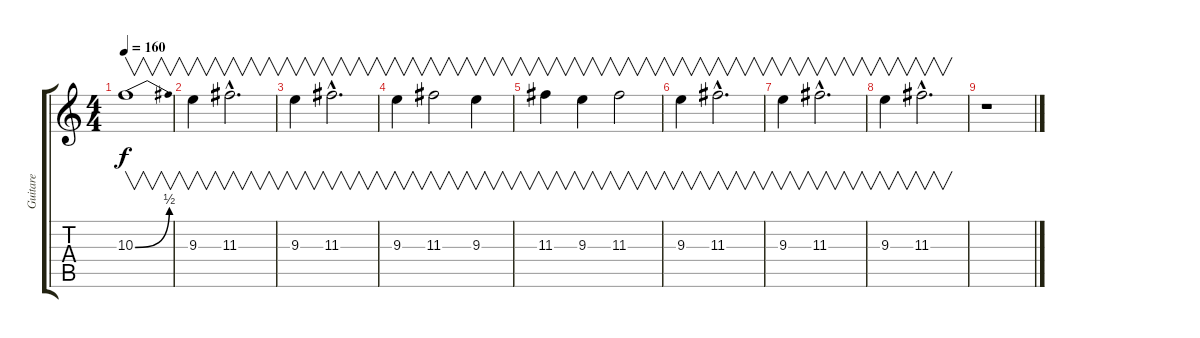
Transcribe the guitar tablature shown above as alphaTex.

\track ("Guitare" "Guitare") {instrument distortionguitar}
\staff {score tabs}
\tuning (E4 B3 G3 D3 A2 E2) {hide}
\ts (4 4)
\tempo 160
\clef g2
\ks c
10.3{be (bend 0 0 60 2)}.1{v dy f} |
9.3.4{v} 11.3{hac}.2{v d} |
9.3.4{v} 11.3{hac}.2{v d} |
9.3.4{v} 11.3.2{v} 9.3.4{v} |
11.3.4{v} 9.3.4{v} 11.3.2{v} |
9.3.4{v} 11.3{hac}.2{v d} |
9.3.4{v} 11.3{hac}.2{v d} |
9.3.4{v} 11.3{hac}.2{v d} |
r.1
